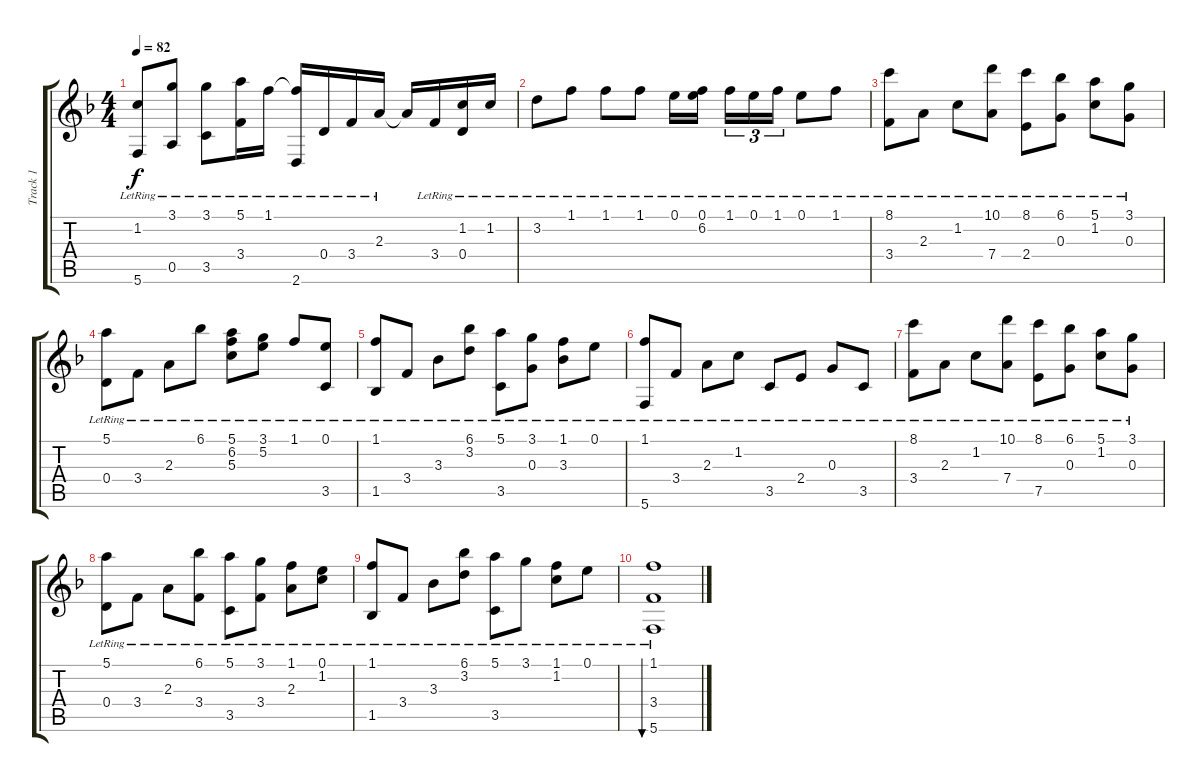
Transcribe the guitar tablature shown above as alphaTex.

\track ("Track 1" "Track 1") {instrument acousticguitarnylon}
\staff {score tabs}
\tuning (E4 B3 G3 D3 A2 C2) {hide}
\ts (4 4)
\tempo 82
\clef g2
\ks f
(1.2{lr} 5.6{lr}).8{dy f} (3.1{lr} 0.5{lr}).8 (3.1{lr} 3.5{lr}).8 (5.1{lr} 3.4{lr}).16 1.1{lr}.16 (1.1{t} 2.6{lr}).16 0.4{lr}.16 3.4{lr}.16 2.3{lr}.16 2.3{t}.16 3.4{lr}.16 (1.2{lr} 0.4{lr}).16 1.2{lr}.16 |
3.2{lr}.8 1.1{lr}.8 1.1{lr}.8 1.1{lr}.8 0.1{lr}.16 (0.1{lr} 6.2{lr}).16{beam splitsecondary} 1.1{lr}.16{tu (3 2)} 0.1{lr}.16{tu (3 2)} 1.1{lr}.16{tu (3 2)} 0.1{lr}.8 1.1{lr}.8 |
(8.1{lr} 3.4{lr}).8 2.3{lr}.8 1.2{lr}.8 (10.1{lr} 7.4{lr}).8 (8.1{lr} 2.4{lr}).8 (6.1{lr} 0.3{lr}).8 (5.1{lr} 1.2{lr}).8 (3.1{lr} 0.3{lr}).8 |
(5.1{lr} 0.4{lr}).8 3.4{lr}.8 2.3{lr}.8 6.1{lr}.8 (5.1{lr} 6.2{lr} 5.3{lr}).8 (3.1{lr} 5.2{lr}).8 1.1{lr}.8 (0.1{lr} 3.5{lr}).8 |
(1.1{lr} 1.5{lr}).8 3.4{lr}.8 3.3{lr}.8 (6.1{lr} 3.2{lr}).8 (5.1{lr} 3.5{lr}).8 (3.1{lr} 0.3{lr}).8 (1.1{lr} 3.3{lr}).8 0.1{lr}.8 |
(1.1{lr} 5.6{lr}).8 3.4{lr}.8 2.3{lr}.8 1.2{lr}.8 3.5{lr}.8 2.4{lr}.8 0.3{lr}.8 3.5{lr}.8 |
(8.1{lr} 3.4{lr}).8 2.3{lr}.8 1.2{lr}.8 (10.1{lr} 7.4{lr}).8 (8.1{lr} 7.5{lr}).8 (6.1{lr} 0.3{lr}).8 (5.1{lr} 1.2{lr}).8 (3.1{lr} 0.3{lr}).8 |
(5.1{lr} 0.4{lr}).8 3.4{lr}.8 2.3{lr}.8 (6.1{lr} 3.4{lr}).8 (5.1{lr} 3.5{lr}).8 (3.1{lr} 3.4{lr}).8 (1.1{lr} 2.3{lr}).8 (0.1{lr} 1.2{lr}).8 |
(1.1{lr} 1.5{lr}).8 3.4{lr}.8 3.3{lr}.8 (6.1{lr} 3.2{lr}).8 (5.1{lr} 3.5{lr}).8 3.1{lr}.8 (1.1{lr} 1.2{lr}).8 0.1{lr}.8 |
(1.1{lr} 3.4{lr} 5.6{lr}).1{bu 480}
